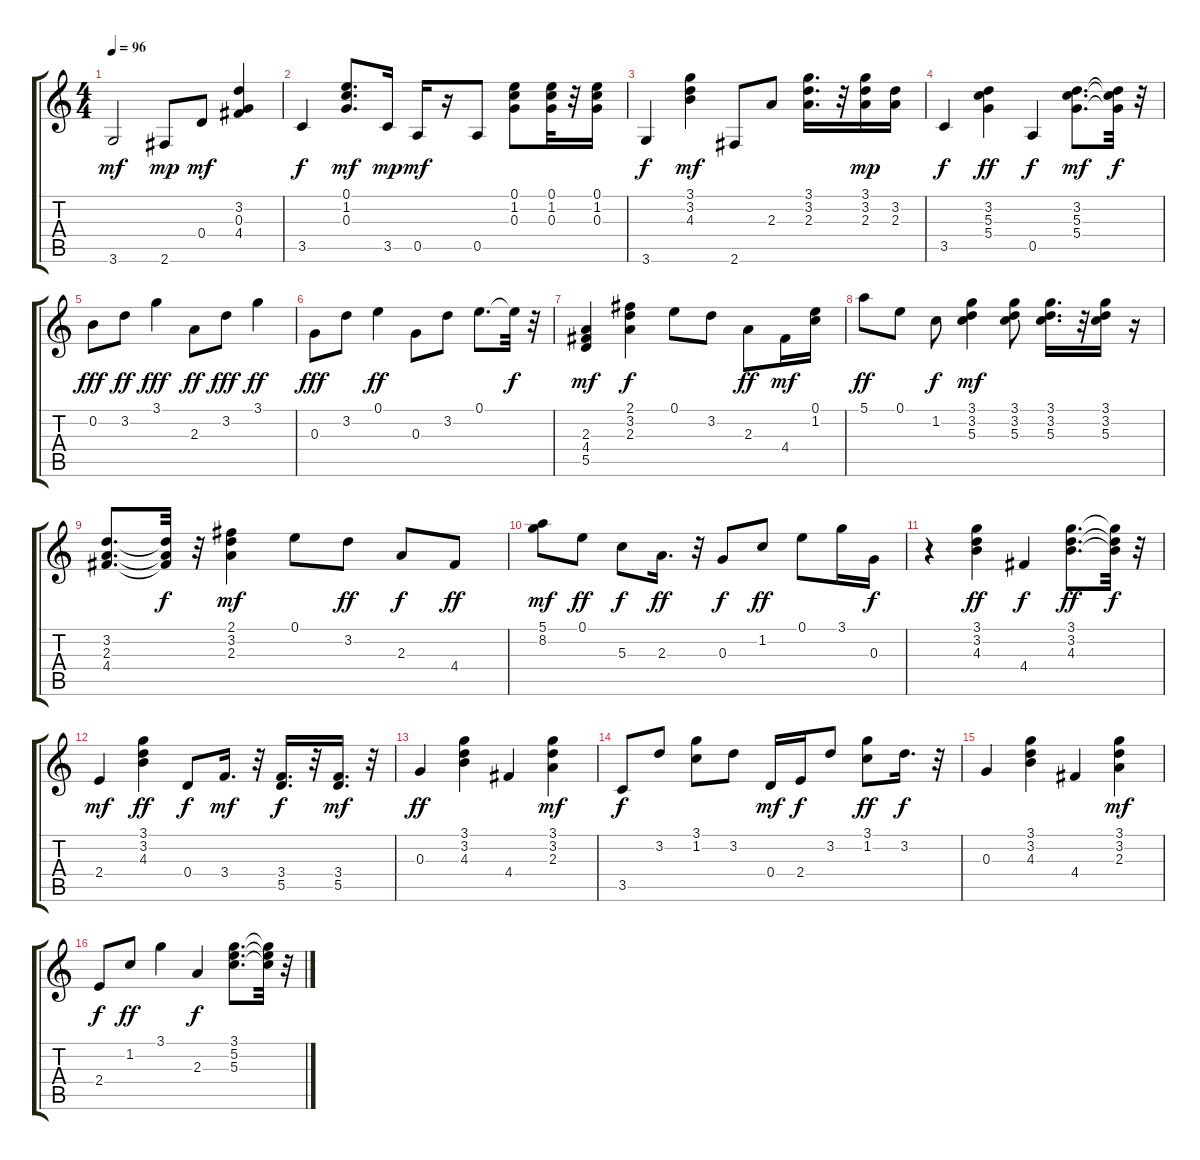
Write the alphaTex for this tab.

\track "" {instrument electricguitarclean}
\staff {score tabs}
\tuning (E4 B3 G3 D3 A2 E2) {hide}
\ts (4 4)
\tempo 96
\clef g2
\ks c
3.6.2{dy mf} 2.6.8{dy mp} 0.4.8{dy mf} (3.2 0.3 4.4).4 |
3.5.4{dy f} (0.1 1.2 0.3).8{d dy mf} 3.5.16{dy mp} 0.5.16{dy mf} r.16 0.5.8 (0.1 1.2 0.3).8 (0.1 1.2 0.3).32 r.32 (0.1 1.2 0.3).16 |
3.6.4{dy f} (3.1 3.2 4.3).4{dy mf} 2.6.8 2.3.8 (3.1 3.2 2.3).16{d} r.32 (3.1 3.2 2.3).16{dy mp} (3.2 2.3).16 |
3.5.4{dy f} (3.2 5.3 5.4).4{dy ff} 0.5.4{dy f} (3.2 5.3 5.4).8{d dy mf} (3.2{t} 5.3{t} 5.4{t}).32{dy f} r.32 |
0.2.8{dy fff} 3.2.8{dy ff} 3.1.4{dy fff} 2.3.8{dy ff} 3.2.8{dy fff} 3.1.4{dy ff} |
0.3.8{dy fff} 3.2.8 0.1.4{dy ff} 0.3.8 3.2.8 0.1.8{d} 0.1{t}.32{dy f} r.32 |
(2.3 4.4 5.5).4{dy mf} (2.1 3.2 2.3).4{dy f} 0.1.8 3.2.8 2.3.8{dy ff} 4.4.16{dy mf} (0.1 1.2).16 |
5.1.8{dy ff} 0.1.8 1.2.8{dy f} (3.1 3.2 5.3).4{dy mf} (3.1 3.2 5.3).8 (3.1 3.2 5.3).16{d} r.32 (3.1 3.2 5.3).16 r.16 |
(3.2 2.3 4.4).8{d} (3.2{t} 2.3{t} 4.4{t}).32{dy f} r.32 (2.1 3.2 2.3).4{dy mf} 0.1.8 3.2.8{dy ff} 2.3.8{dy f} 4.4.8{dy ff} |
(5.1 8.2).8{dy mf} 0.1.8{dy ff} 5.3.8{dy f} 2.3.16{d dy ff} r.32 0.3.8{dy f} 1.2.8{dy ff} 0.1.8 3.1.16 0.3.16{dy f} |
r.4 (3.1 3.2 4.3).4{dy ff} 4.4.4{dy f} (3.1 3.2 4.3).8{d dy ff} (3.1{t} 3.2{t} 4.3{t}).32{dy f} r.32 |
2.4.4{dy mf} (3.1 3.2 4.3).4{dy ff} 0.4.8{dy f} 3.4.16{d dy mf} r.32 (3.4 5.5).16{d dy f} r.32 (3.4 5.5).16{d dy mf} r.32 |
0.3.4{dy ff} (3.1 3.2 4.3).4 4.4.4 (3.1 3.2 2.3).4{dy mf} |
3.5.8{dy f} 3.2.8 (3.1 1.2).8 3.2.8 0.4.16{dy mf} 2.4.16{dy f} 3.2.8 (3.1 1.2).8{dy ff} 3.2.16{d dy f} r.32 |
0.3.4 (3.1 3.2 4.3).4 4.4.4 (3.1 3.2 2.3).4{dy mf} |
2.4.8{dy f} 1.2.8{dy ff} 3.1.4 2.3.4{dy f} (3.1 5.2 5.3).8{d} (3.1{t} 5.2{t} 5.3{t}).32 r.32
